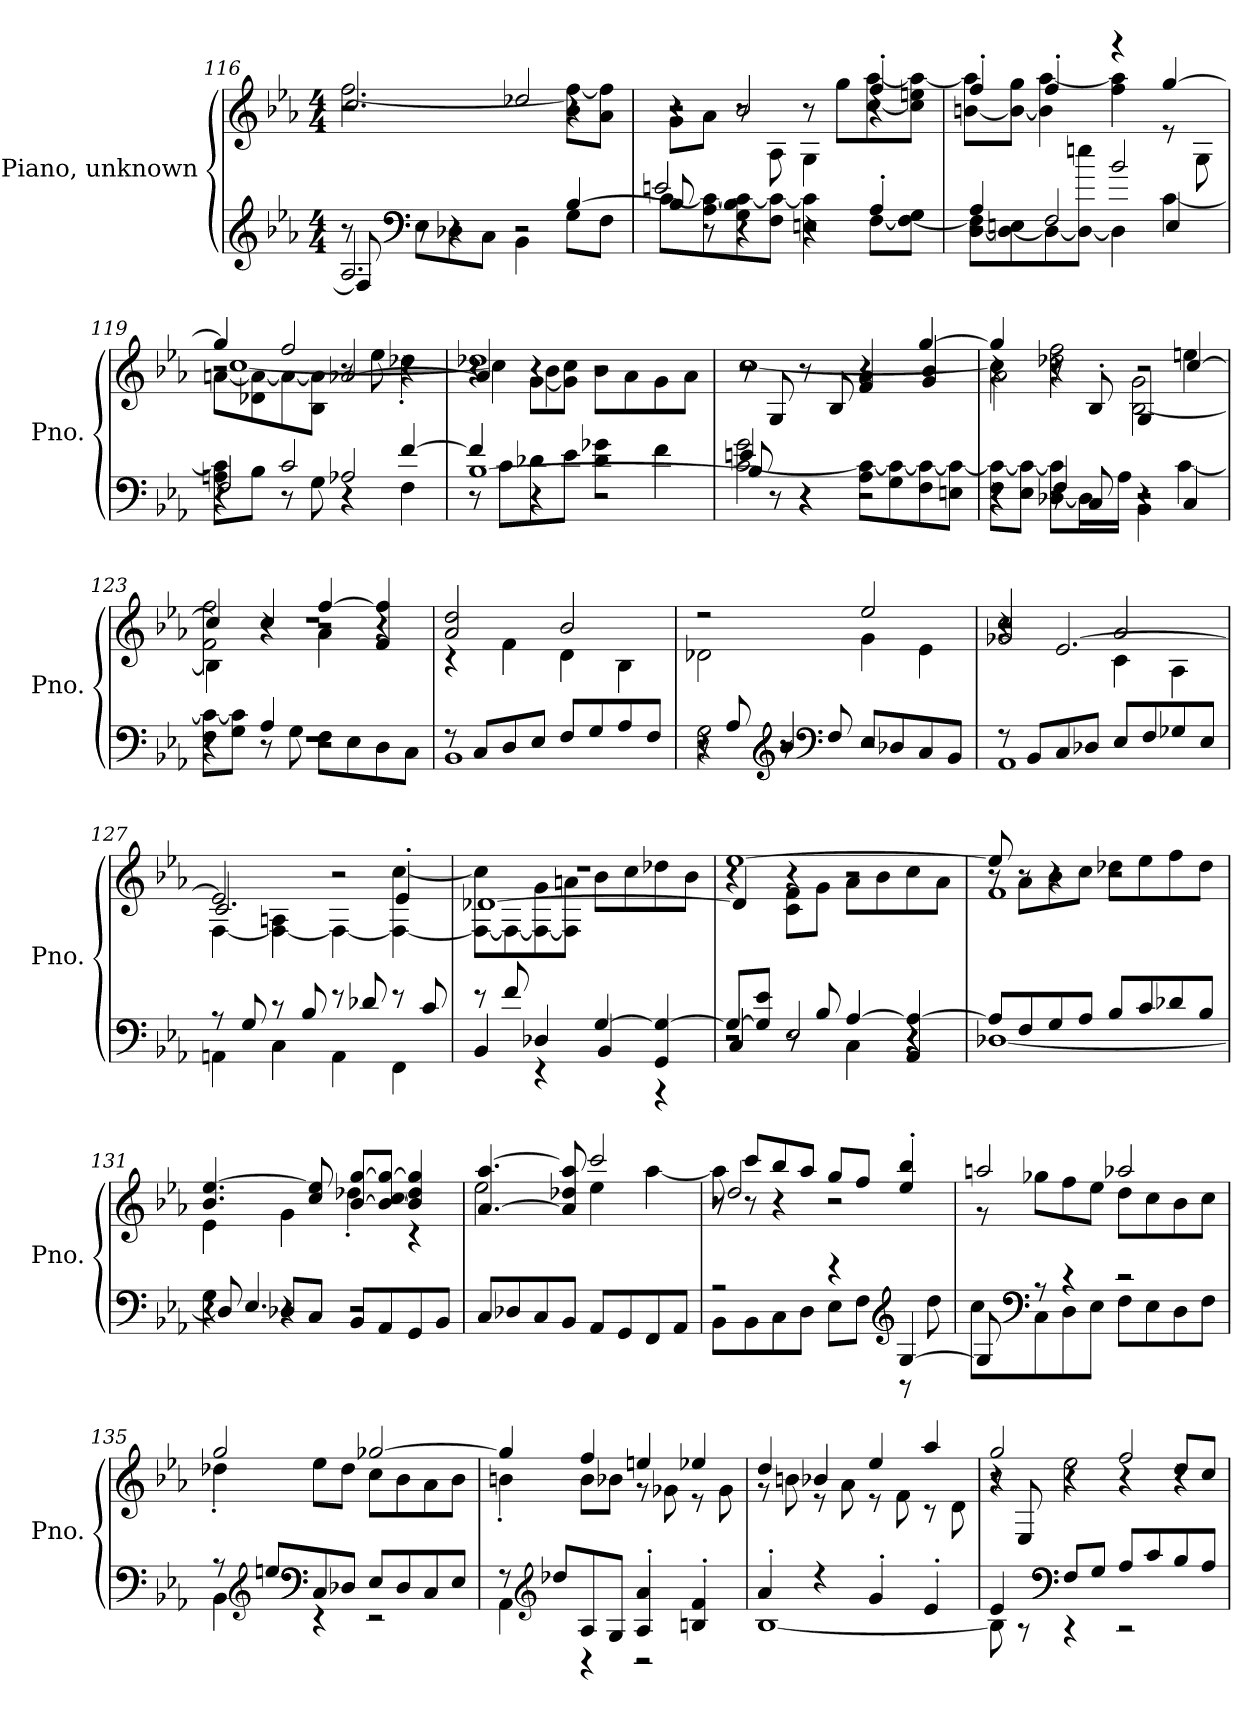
**kern	**kern
*part1	*part1
*staff2	*staff1
*I"Piano, unknown	*
*I'Pno.	*
!!LO:LB:g=z
*clefG2	*clefG2
*k[b-e-a-]	*k[b-e-a-]
*M4/4	*M4/4
=116	=116
*^	*^
*	*^	*	*^
2.A-/	8r	8F/]	2r	[2.ff\	2.cc/
*clefF4	*	*	*	*	*
.	8E-\L	8r	.	.	.
.	8D-X\	4r	.	.	.
.	8C\J	.	.	.	.
.	4BB-\	2r	2dd-X/	.	.
[4B-/	8G\L	.	.	8b-\ 8ff\_L	4r
.	8F\J	.	.	8a-\ 8ff\]J	.
=117	=117	=117	=117	=117	=117
8B-/]	[8c\L	2en/	4r	8g\L	2r
8r	8A-\ 8c\_	.	.	8a-\J	.
4r	8G\ 8B-\ 8c\_	.	2b-/	8r	.
.	8F\ 8c\_J	.	.	8A-\	.
2r	4En\ 4c\]	4r	.	8r	4G\
.	.	.	.	8gg\L	.
.	[8F\L	4A-'/	4ff'/	[8cc\ [8aa-\	4r
.	8F\_ 8G\J	.	.	8cc\] 8een\ 8aa-\_J	.
*	*	*	*	*v	*v
=118	=118	=118	=118	=118
2r	[8D\ 8F\]L	4A-/	4ff'/	[8bn\ 8aa-\]L
.	8D\_ 8En\	.	.	8b\_ 8gg\J
.	8D\_	2F/	4ff'/	4b\] [4aa-\
.	8D\_ 8een\J	.	.	.
2b-/	4D\]	.	4r	4ff\ 4aa-\]
.	[4c\	4E/	[4gg/	8r
.	.	.	.	8G\
!!LO:LB:g=z
=119	=119	=119	=119	=119
*	*	*	*^	*^
4r	8An\ 8c\]L	2F/	4gg/]	[8an\L	2r	[1cc
.	8B-\J	.	.	8d-X\ 8a\_	.	.
2c/	8r	.	2ff/	8a\_	.	.
.	8G\	.	.	8B-\ 8a\]J	.	.
.	4r	2A-X/	.	8r	[2a-X/	.
.	.	.	.	8ee-\	.	.
[4f/	4F\	.	4r	4dd-X'\	.	.
=120	=120	=120	=120	=120	=120	=120
4f/]	8r	[1B-	1dd-X	4r	4a-/]	4cc\]
.	8c\L	.	.	.	.	.
4r	8d-X\	.	.	[8g\L	4r	4b-'\
.	8e-\J	.	.	8g\] 8cc\J	.	.
2r	4d-\ 4g-X\	.	.	8b-\L	2r	2r
.	.	.	.	8a-\	.	.
.	4f\	.	.	8g\	.	.
.	.	.	.	8a-\J	.	.
*	*	*	*	*	*v	*v
=121	=121	=121	=121	=121	=121
4en/	[2c\ 2g\	8B-/]	2r	[1cc	8r
.	.	8r	.	.	8G/
4r	.	4r	.	.	8r
.	.	.	.	.	8B-/
2r	8A-\ 8c\_L	2r	4r	.	4f/ 4a-/
.	8G\ 8c\_	.	.	.	.
.	8F\ 8c\_	.	[4gg/	.	4g/ 4b-/
.	8En\ 8c\_J	.	.	.	.
!!LO:LB:g=z
=122	=122	=122	=122	=122	=122
*	*	*	*	*	*^
4r	8F\ 8c\_L	4r	4gg/]	4cc\]	4r	2a-\
.	8E-\ 8c\_J	.	.	.	.	.
8r	[8D-X\ 8c\]L	4F/	4r	2dd-X\ 2ff\	8r	.
8C/	16D-\L]	.	.	.	8B-'/	.
.	16A-\JJ	.	.	.	.	.
4r	4BB-\	2r	2r	.	4G/	[2B-\ 2g\
4C/	[4c\	.	.	4een\	[4cc/	.
=123	=123	=123	=123	=123	=123	=123
1r	8F\ 8c\_L	4r	1r	2f\ 2ff\	4cc/]	4B-\]
.	8G\ 8c\]J	.	.	.	.	.
.	8r	4A-/	.	.	4cc/	4r
.	8G\	.	.	.	.	.
.	8F\L	2r	.	4a-\	[4ff/	2r
.	8E-\	.	.	.	.	.
.	8D\	.	.	4r	4f/ 4ff/]	.
.	8C\J	.	.	.	.	.
*	*v	*v	*	*	*	*
*	*	*	*v	*v	*v
=124	=124	=124	=124
8r	1BB-	2a-/ 2dd/	4r
8C/L	.	.	.
8D/	.	.	4f\
8E-/J	.	.	.
8F/L	.	2b-/	4d\
8G/	.	.	.
8A-/	.	.	4B-\
8F/J	.	.	.
=125	=125	=125	=125
*	*^	*	*
4r	2G\	8r	2r	2d-X\
.	.	8A-/	.	.
*clefG2	*	*	*	*
4b-/	.	8r	.	.
*clefF4	*	*	*	*
.	.	8F/	.	.
2r	2r	8E-/L	2ee-/	4g\
.	.	8D-X/	.	.
.	.	8C/	.	4e-\
.	.	8BB-/J	.	.
*	*v	*v	*	*
!!LO:LB:g=z
=126	=126	=126	=126
*	*	*	*^
8r	1AA-	4r	2r	2g-X/ 2cc/
8BB-/L	.	.	.	.
8C/	.	[2.e-/	.	.
8D-X/J	.	.	.	.
8E-/L	.	.	4c\	2a-/
8F/	.	.	.	.
8G-X/	.	.	4A-\	.
8E-/J	.	.	.	.
=127	=127	=127	=127	=127
8r	4AAn\	2e-/]	[4F\	2.c/
8G/	.	.	.	.
8r	4C\	.	4F\_ 4An\	.
8B-/	.	.	.	.
8r	4AA\	2r	4F\_	.
8d-X/	.	.	.	.
8r	4FF\	.	4F\_ [4cc\	4e-'/
8c/	.	.	.	.
=128	=128	=128	=128	=128
8r	4BB-/	1r	8F\_ 8cc\]L	[1d-X
8f/	.	.	8F\_	.
4D-X/	4r	.	8F\_ 8g\	.
.	.	.	8F\] 8an\J	.
[4G/	4BB-/	.	8b-\L	.
.	.	.	8cc\	.
4GG/ 4G/_	4r	.	8dd-X\	.
.	.	.	8b-\J	.
!!LO:PB:g=z	!!	!!
=129	=129	=129	=129	=129
*	*^	*	*	*
8G/L_	2r	4C/	[1ee-	4r	4d-/]
8G/] 8e-/J	.	.	.	.	.
8r	.	2E-/	.	8c\ 8f\L	4r
8B-/	.	.	.	8g\J	.
[4A-/	4C\	.	.	8a-\L	2r
.	.	.	.	8b-\	.
4AA-/ 4A-/_	4r	4r	.	8cc\	.
.	.	.	.	8a-\J	.
*	*v	*v	*	*	*
=130	=130	=130	=130	=130
8A-/L]	[1D-X	8ee-/]	8r	1f
8F/	.	8r	8a-\L	.
8G/	.	4r	8b-\	.
8A-/J	.	.	8cc\J	.
8B-/L	.	2r	8dd-X\L	.
8c/	.	.	8ee-\	.
8d-X/	.	.	8ff\	.
8B-/J	.	.	8dd-\J	.
*	*	*	*v	*v
=131	=131	=131	=131
*	*^	*	*
4r	4G\	8D-/]	4.b-/ [4.ee-/	4e-\
.	.	4.E-/	.	.
8D-X/L	4r	.	.	4g\
8C/J	.	.	8cc/ 8ee-/]	.
8BB-/L	2r	2r	[8b-/ [8gg/L	4dd-X'\
8AA-/	.	.	8b-/_ 8cc/ 8gg/_J	.
8GG/	.	.	4b-/] 4dd-/ 4gg/]	4r
8BB-/J	.	.	.	.
*v	*v	*v	*	*
!!LO:LB:g=z	!!
=132	=132	=132
8C/L	[4.a-/ [4.aa-/	2ee-\
8D-X/	.	.
8C/	.	.
8BB-/J	8a-/] 8dd-X/ 8aa-/]	.
8AA-/L	2ccc/	4ee-\
8GG/	.	.
8FF/	.	[4aa-\
8AA-/J	.	.
=133	=133	=133
*^	*	*^
2r	8BB-\L	8r	8aa-\]	2dd/
.	8BB-\	8ccc/L	8r	.
.	8C\	8bb-/	4r	.
.	8D\J	8aa-/J	.	.
4r	8E-\L	8gg/L	2r	2r
.	8F\J	8ff/J	.	.
*clefG2	*	*	*	*
[4G/	8r	4ee-/' 4bb-/'	.	.
.	8dd\	.	.	.
*	*	*	*v	*v
=134	=134	=134	=134
8G/]	8cc\L	2aan/	8r
*clefF4	*	*	*
8r	8C\	.	8gg-X\L
4r	8D\	.	8ff\
.	8E-\J	.	8ee-\J
2r	8F\L	2aa-X/	8dd\L
.	8E-\	.	8cc\
.	8D\	.	8b-\
.	8F\J	.	8cc\J
!!LO:LB:g=z	!!
=135	=135	=135	=135
8r	4BB-\	2gg/	4dd-X'\
*clefG2	*	*	*
8een/L	.	.	.
*clefF4	*	*	*
8C/	4r	.	8ee-\L
8D-X/J	.	.	8dd-\J
8E-/L	2r	[2gg-X/	8cc\L
8D-/	.	.	8b-\
8C/	.	.	8a-\
8E-/J	.	.	8b-\J
=136	=136	=136	=136
8r	4AA-\	4gg-/]	4bn'\
*clefG2	*	*	*
8dd-X/L	.	.	.
8A-/	4r	4ff/	8b\L
8G/J	.	.	8b-X\J
4A-/' 4a-/'	2r	4een/	8r
.	.	.	8g-X\
4Bn/' 4f/'	.	4ee-X/	8r
.	.	.	8g-\
=137	=137	=137	=137
4a-'/	[1B-	4dd/	8r
.	.	.	8bn\
4r	.	4b-X/	8r
.	.	.	8a-\
4g'/	.	4ee-/	8r
.	.	.	8f\
4e-'/	.	4aa-/	8r
.	.	.	8d\
!!LO:LB:g=z
=138	=138	=138	=138
*	*	*	*^
4e-/	8B-\]	2gg/	4r	8r
.	8r	.	.	8E-/
*clefF4	*	*	*	*
8F/L	4r	.	2ee-\	4r
8G/J	.	.	.	.
8A-/L	2r	2ff/	.	4r
8c/	.	.	.	.
8B-/	.	.	4r	8dd/L
8A-/J	.	.	.	8cc/J
*v	*v	*	*	*
*	*v	*v	*v
=	=
*-	*-
